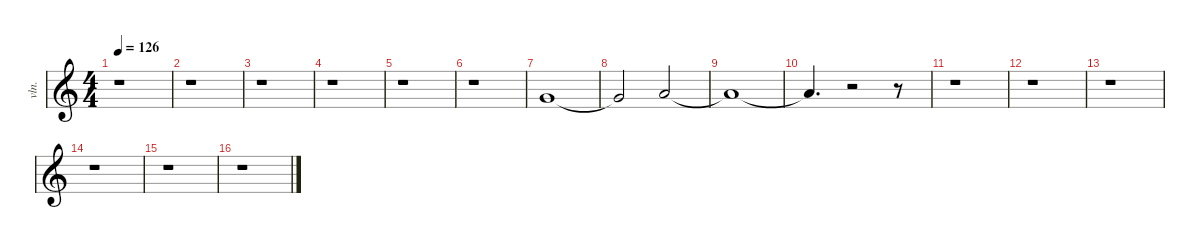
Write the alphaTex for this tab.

\defaultSystemsLayout 4
\hideDynamics
\bracketExtendMode nobrackets
\otherSystemsTrackNameOrientation horizontal
\track ("Strings 2" "vln.") {instrument stringensemble1}
\staff {score}
\tuning (E4 B3 G3 D3 A2 E2)
\ts (4 4)
\tempo 126
\clef g2
\ks c
r.1{dy f beam Down} |
r.1{beam Down} |
r.1{beam Down} |
r.1{beam Down} |
r.1{beam Down} |
r.1{beam Down} |
8.2.1{beam Up} |
8.2{t}.2{beam Up} 10.2.2{beam Up} |
10.2{t}.1{beam Up} |
10.2{t}.4{d beam Up} r.2{beam Up} r.8{beam Up} |
r.1{beam Down} |
r.1{beam Down} |
r.1{beam Down} |
r.1{beam Down} |
r.1{beam Down} |
r.1{beam Down}
